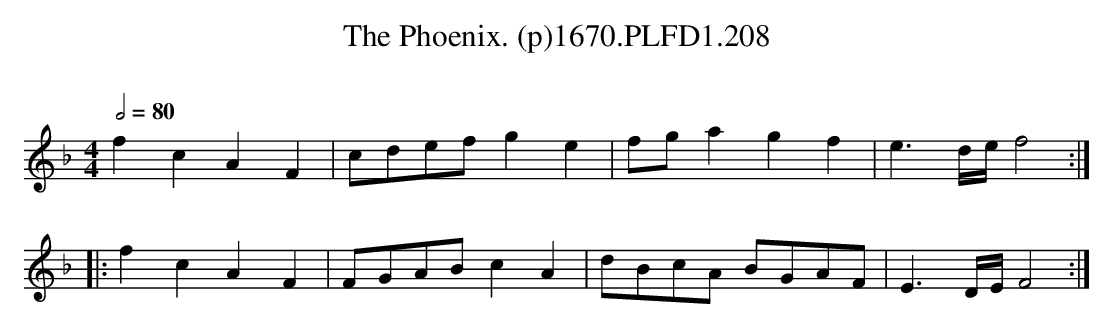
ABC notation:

X:1
T:Phoenix. (p)1670.PLFD1.208, The
M:4/4
L:1/8
Q:1/2=80
O:
K:F
f2 c2 A2 F2|cdef g2 e2|fg a2 g2 f2|e3 d/e/ f4:|
|:f2 c2 A2 F2|FGAB c2 A2|dBcA BGAF| E3 D/2E/2 F4:|
